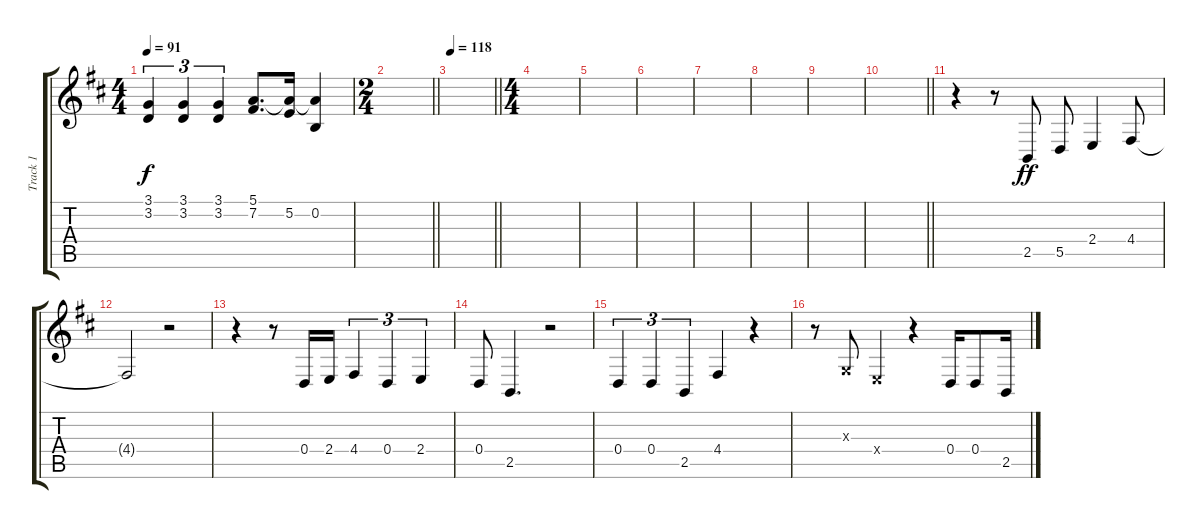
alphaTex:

\track ("Track 1" "Track 1") {instrument tenorsax}
\staff {score tabs}
\tuning (E4 B3 G3 D3 A2 E2) {hide}
\ts (4 4)
\tempo 91
\clef g2
\ks d
(3.1 3.2).4{tu (3 2) dy f} (3.1 3.2).4{tu (3 2)} (3.1 3.2).4{tu (3 2)} (5.1 7.2).8{d} (5.1{t} 5.2).16 (5.1{t} 0.2).4 |
\ts (2 4)
\barLineRight lightlight
|
\tempo 118
\barLineRight lightlight
|
\ts (4 4)
|
|
|
|
|
|
\barLineRight lightlight
|
r.4 r.8 2.5.8{dy ff} 5.5.8 2.4.4 4.4.8 |
4.4{t}.2 r.2 |
r.4 r.8 0.4.16 2.4.16 4.4.4{tu (3 2)} 0.4.4{tu (3 2)} 2.4.4{tu (3 2)} |
0.4.8 2.5.4{d} r.2 |
0.4.4{tu (3 2)} 0.4.4{tu (3 2)} 2.5.4{tu (3 2)} 4.4.4 r.4 |
r.8 0.3{x}.8 2.4{x}.4 r.4 0.4.16 0.4.8 2.5.16
